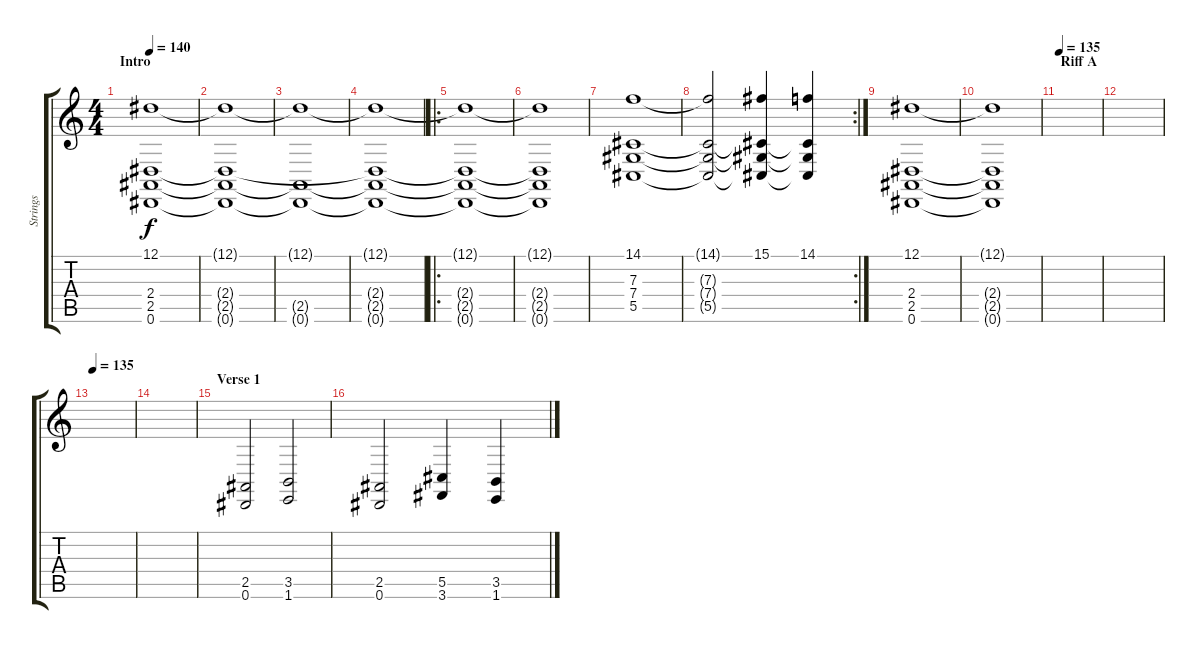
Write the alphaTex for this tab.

\track ("Strings" "Strings") {instrument stringensemble1}
\staff {score tabs}
\tuning (Eb4 Bb3 Gb3 Db3 Ab2 Eb2) {hide}
\ts (4 4)
\section ("" "Intro")
\tempo 140
\clef g2
\ks c
(12.1 2.4 2.5 0.6).1{dy f volume 15 instrument stringensemble1} |
(12.1{t} 2.4{t} 2.5{t} 0.6{t}).1 |
(12.1{t} 2.5{t} 0.6{t}).1 |
(12.1{t} 2.4{t} 2.5{t} 0.6{t}).1 |
\ro
(12.1{t} 2.4{t} 2.5{t} 0.6{t}).1 |
(12.1{t} 2.4{t} 2.5{t} 0.6{t}).1 |
(14.1 7.3 7.4 5.5).1 |
\rc 2
(14.1{t} 7.3{t} 7.4{t} 5.5{t}).2 (15.1 7.3{t} 7.4{t} 5.5{t}).4 (14.1 7.3{t} 7.4{t} 5.5{t}).4 |
(12.1 2.4 2.5 0.6).1 |
(12.1{t} 2.4{t} 2.5{t} 0.6{t}).1 |
\section ("" "Riff A")
\tempo 135
|
|
\tempo 135
|
|
\section ("" "Verse 1")
(2.5 0.6).2 (3.5 1.6).2 |
(2.5 0.6).2 (5.5 3.6).4 (3.5 1.6).4
